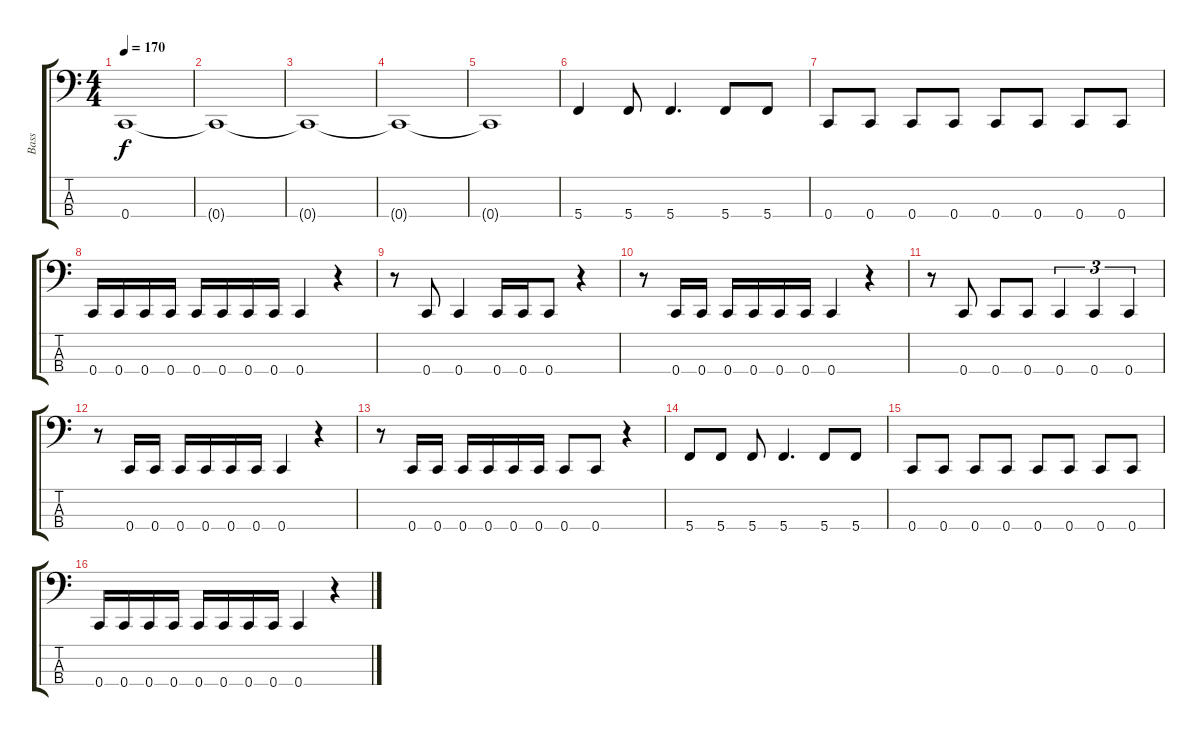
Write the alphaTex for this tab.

\track ("Bass" "Bass") {instrument electricbasspick}
\staff {score tabs}
\tuning (F2 C2 G1 C1) {hide}
\ts (4 4)
\tempo 170
\clef f4
\ks c
0.4{t}.1{dy f} |
0.4{t}.1 |
0.4{t}.1 |
0.4{t}.1 |
0.4{t}.1 |
5.4.4 5.4.8 5.4.4{d} 5.4.8 5.4.8 |
0.4.8 0.4.8 0.4.8 0.4.8 0.4.8 0.4.8 0.4.8 0.4.8 |
0.4.16 0.4.16 0.4.16 0.4.16 0.4.16 0.4.16 0.4.16 0.4.16 0.4.4 r.4 |
r.8 0.4.8 0.4.4 0.4.16 0.4.16 0.4.8 r.4 |
r.8 0.4.16 0.4.16 0.4.16 0.4.16 0.4.16 0.4.16 0.4.4 r.4 |
r.8 0.4.8 0.4.8 0.4.8 0.4.4{tu (3 2)} 0.4.4{tu (3 2)} 0.4.4{tu (3 2)} |
r.8 0.4.16 0.4.16 0.4.16 0.4.16 0.4.16 0.4.16 0.4.4 r.4 |
r.8 0.4.16 0.4.16 0.4.16 0.4.16 0.4.16 0.4.16 0.4.8 0.4.8 r.4 |
5.4.8 5.4.8 5.4.8 5.4.4{d} 5.4.8 5.4.8 |
0.4.8 0.4.8 0.4.8 0.4.8 0.4.8 0.4.8 0.4.8 0.4.8 |
0.4.16 0.4.16 0.4.16 0.4.16 0.4.16 0.4.16 0.4.16 0.4.16 0.4.4 r.4
